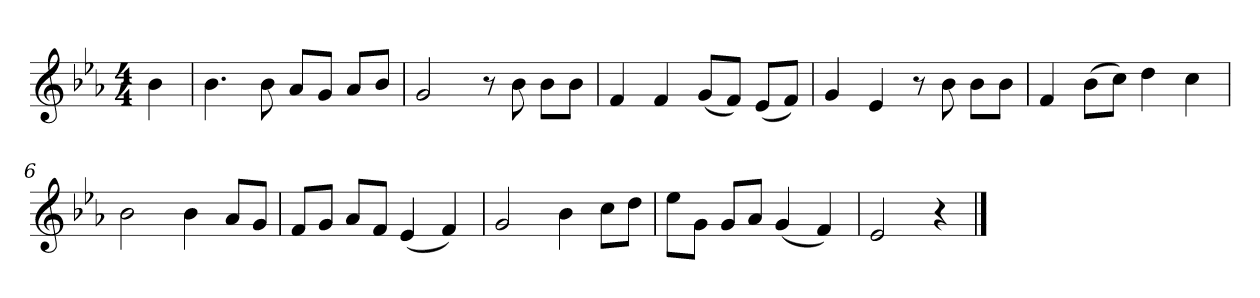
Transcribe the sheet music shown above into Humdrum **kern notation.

**kern
*part1
*staff1
*k[b-e-a-]
*M4/4
*MM120
=
4b-
=1
4.b-
8b-
8a-L
8gJ
8a-L
8b-J
=2
2g
8r
8b-
8b-L
8b-J
=3
4f
4f
(8gL
8fJ)
(8e-L
8fJ)
=4
4g
4e-
8r
8b-
8b-L
8b-J
=5
4f
(8b-L
8ccJ)
4dd
4cc
=6
2b-
4b-
8a-L
8gJ
=7
8fL
8gJ
8a-L
8fJ
(4e-
4f)
=8
2g
4b-
8ccL
8ddJ
=9
8ee-L
8gJ
8gL
8a-J
(4g
4f)
=10
2e-
4r
==
*-
